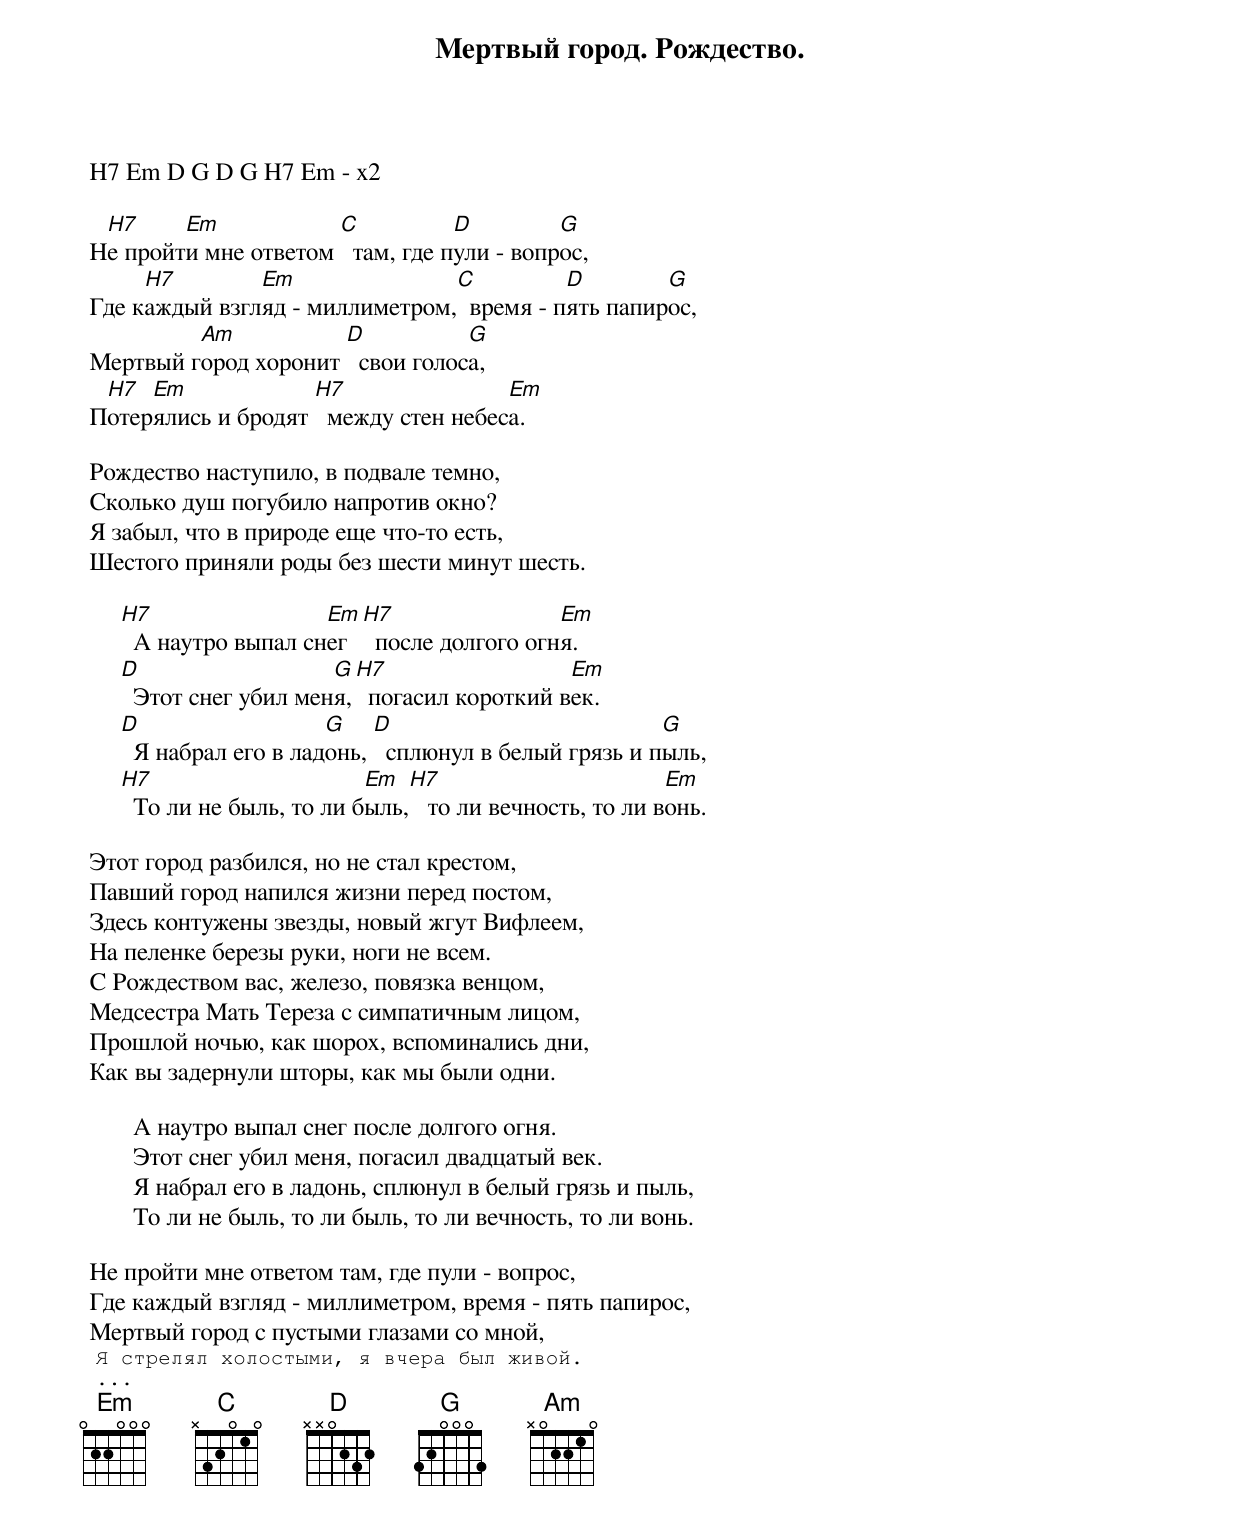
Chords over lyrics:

 Мертвый город. Рождество.

 H7 Em D G D G H7 Em - x2

  H7     Em            C           D         G
 Не пройти мне ответом   там, где пули - вопрос,
      H7        Em               C          D        G
 Где каждый взгляд - миллиметром,  время - пять папирос,
          Am           D           G
 Мертвый город хоронит   свои голоса,
  H7  Em             H7                Em
 Потерялись и бродят   между стен небеса.

 Рождество наступило, в подвале темно,
 Сколько душ погубило напротив окно?
 Я забыл, что в природе еще что-то есть,
 Шестого приняли роды без шести минут шесть.

      H7                 Em H7                 Em
        А наутро выпал снег   после долгого огня.
      D                   G H7                  Em
        Этот снег убил меня,  погасил короткий век.
      D                   G    D                          G
        Я набрал его в ладонь,   сплюнул в белый грязь и пыль,
      H7                      Em  H7                        Em
        То ли не быль, то ли быль,   то ли вечность, то ли вонь.

 Этот город разбился, но не стал крестом,
 Павший город напился жизни перед постом,
 Здесь контужены звезды, новый жгут Вифлеем,
 На пеленке березы руки, ноги не всем.
 С Рождеством вас, железо, повязка венцом,
 Медсестра Мать Тереза с симпатичным лицом,
 Прошлой ночью, как шорох, вспоминались дни,
 Как вы задернули шторы, как мы были одни.

        А наутро выпал снег после долгого огня.
        Этот снег убил меня, погасил двадцатый век.
        Я набрал его в ладонь, сплюнул в белый грязь и пыль,
        То ли не быль, то ли быль, то ли вечность, то ли вонь.

 Не пройти мне ответом там, где пули - вопрос,
 Где каждый взгляд - миллиметром, время - пять папирос,
 Мертвый город с пустыми глазами со мной,
 Я стрелял холостыми, я вчера был живой.
 ...
